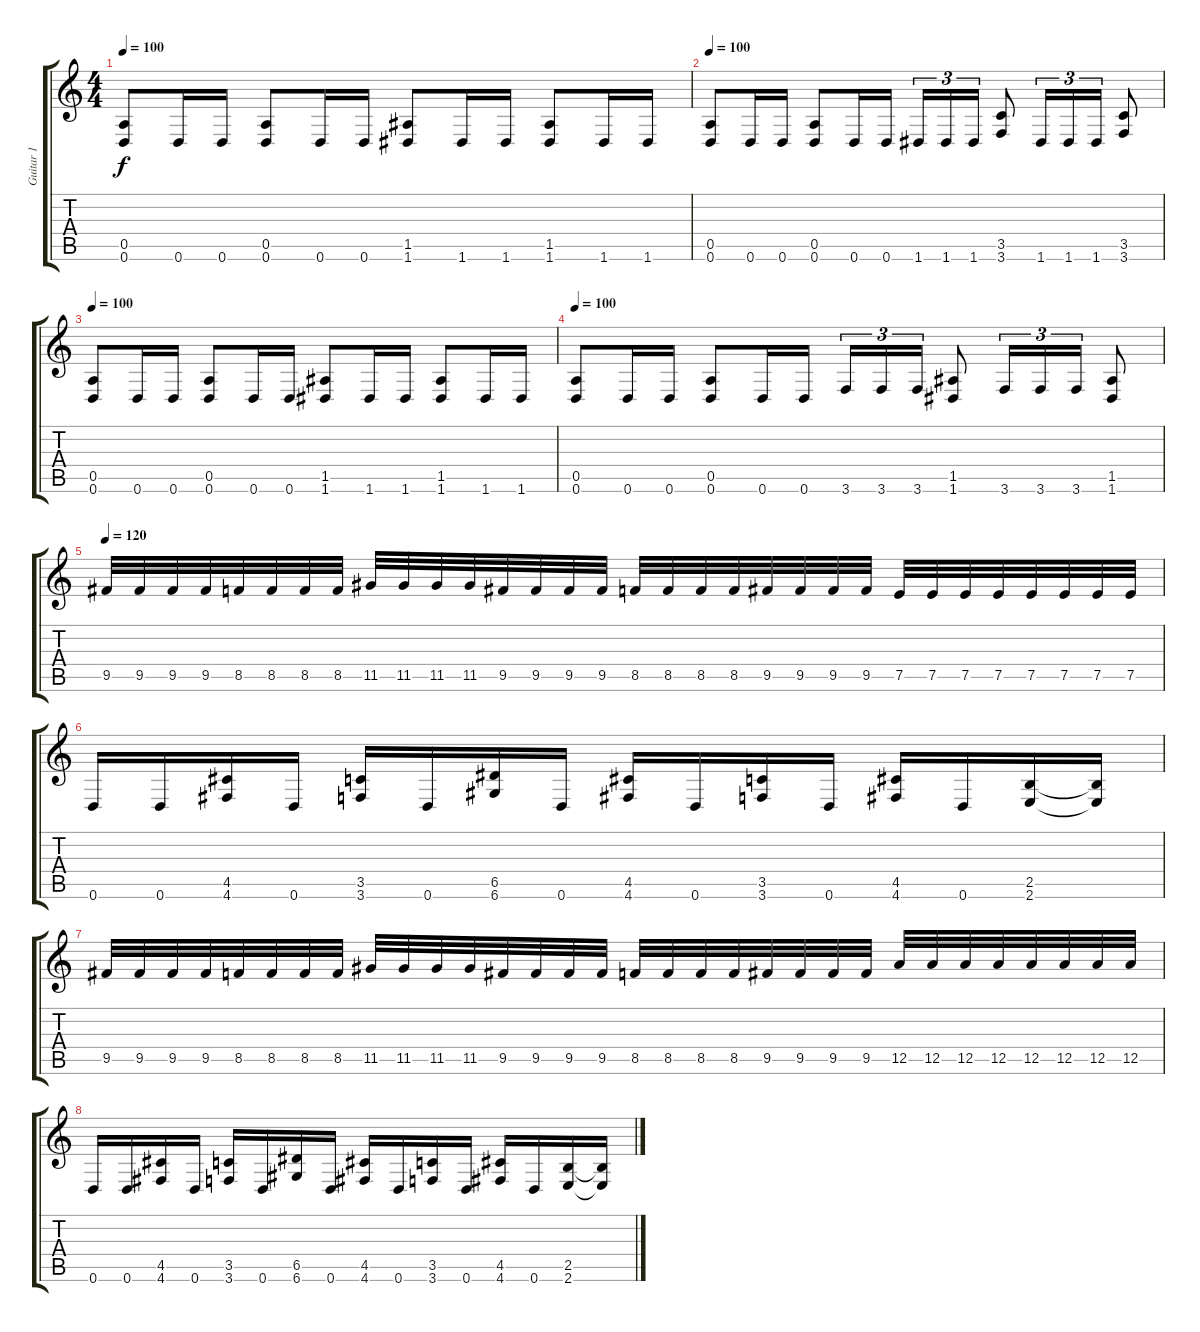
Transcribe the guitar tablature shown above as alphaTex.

\track ("Guitar 1" "Guitar 1") {instrument distortionguitar}
\staff {score tabs}
\tuning (E4 B3 G3 D3 A2 D2) {hide}
\ts (4 4)
\tempo 100
\clef g2
\ks c
(0.5 0.6).8{dy f} 0.6.16 0.6.16 (0.5 0.6).8 0.6.16 0.6.16 (1.5 1.6).8 1.6.16 1.6.16 (1.5 1.6).8 1.6.16 1.6.16 |
\tempo 100
(0.5 0.6).8 0.6.16 0.6.16 (0.5 0.6).8 0.6.16 0.6.16 1.6.16{tu (3 2)} 1.6.16{tu (3 2)} 1.6.16{tu (3 2)} (3.5 3.6).8 1.6.16{tu (3 2)} 1.6.16{tu (3 2)} 1.6.16{tu (3 2)} (3.5 3.6).8 |
\tempo 100
(0.5 0.6).8 0.6.16 0.6.16 (0.5 0.6).8 0.6.16 0.6.16 (1.5 1.6).8 1.6.16 1.6.16 (1.5 1.6).8 1.6.16 1.6.16 |
\tempo 100
(0.5 0.6).8 0.6.16 0.6.16 (0.5 0.6).8 0.6.16 0.6.16 3.6.16{tu (3 2)} 3.6.16{tu (3 2)} 3.6.16{tu (3 2)} (1.5 1.6).8 3.6.16{tu (3 2)} 3.6.16{tu (3 2)} 3.6.16{tu (3 2)} (1.5 1.6).8 |
\tempo 120
9.5.32 9.5.32 9.5.32 9.5.32 8.5.32 8.5.32 8.5.32 8.5.32 11.5.32 11.5.32 11.5.32 11.5.32 9.5.32 9.5.32 9.5.32 9.5.32 8.5.32 8.5.32 8.5.32 8.5.32 9.5.32 9.5.32 9.5.32 9.5.32 7.5.32 7.5.32 7.5.32 7.5.32 7.5.32 7.5.32 7.5.32 7.5.32 |
0.6.16 0.6.16 (4.5 4.6).16 0.6.16 (3.5 3.6).16 0.6.16 (6.5 6.6).16 0.6.16 (4.5 4.6).16 0.6.16 (3.5 3.6).16 0.6.16 (4.5 4.6).16 0.6.16 (2.5 2.6).16 (2.5{t} 2.6{t}).16 |
9.5.32 9.5.32 9.5.32 9.5.32 8.5.32 8.5.32 8.5.32 8.5.32 11.5.32 11.5.32 11.5.32 11.5.32 9.5.32 9.5.32 9.5.32 9.5.32 8.5.32 8.5.32 8.5.32 8.5.32 9.5.32 9.5.32 9.5.32 9.5.32 12.5.32 12.5.32 12.5.32 12.5.32 12.5.32 12.5.32 12.5.32 12.5.32 |
0.6.16 0.6.16 (4.5 4.6).16 0.6.16 (3.5 3.6).16 0.6.16 (6.5 6.6).16 0.6.16 (4.5 4.6).16 0.6.16 (3.5 3.6).16 0.6.16 (4.5 4.6).16 0.6.16 (2.5 2.6).16 (2.5{t} 2.6{t}).16
